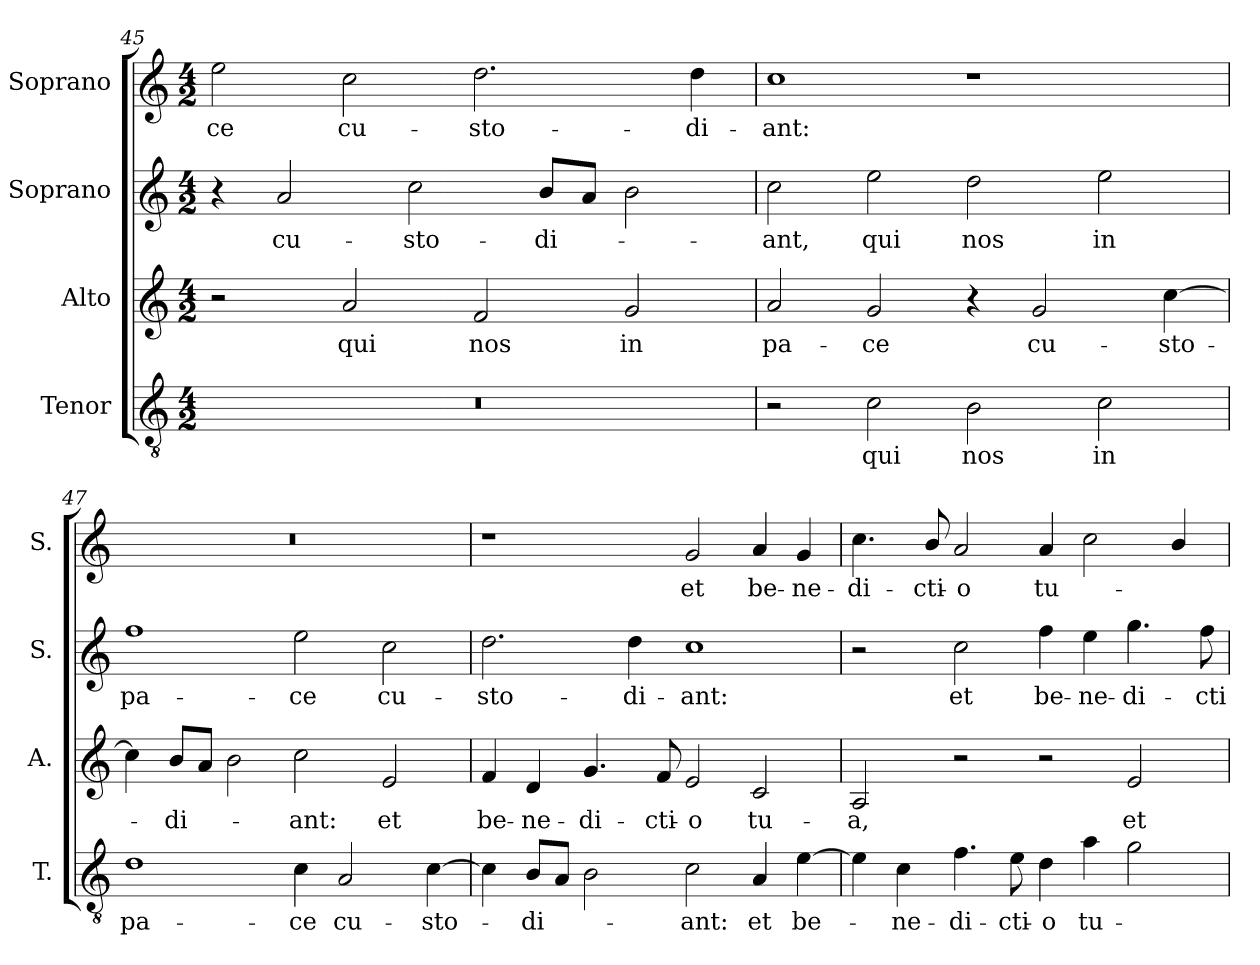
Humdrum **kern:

**kern	**text	**kern	**text	**kern	**text	**kern	**text
*part4	*part4	*part3	*part3	*part2	*part2	*part1	*part1
*staff4	*staff4	*staff3	*staff3	*staff2	*staff2	*staff1	*staff1
*I"Tenor	*	*I"Alto	*	*I"Soprano	*	*I"Soprano	*
*I'T.	*	*I'A.	*	*I'S.	*	*I'S.	*
!!LO:LB:g=z
*clefGv2	*	*clefG2	*	*clefG2	*	*clefG2	*
*ITrd7c12	*	*	*	*	*	*	*
*k[]	*	*k[]	*	*k[]	*	*k[]	*
*C:	*	*C:	*	*C:	*	*C:	*
*M4/2	*	*M4/2	*	*M4/2	*	*M4/2	*
=45	=45	=45	=45	=45	=45	=45	=45
!LO:N:vis=1	!	!	!	!	!	!	!
!	!	!	!	!	!	!	!LO:LY:b:color=#000000
0r	.	2r	.	4r	.	2eei\	-ce
!	!	!	!	!	!LO:LY:b:color=#000000	!	!
.	.	.	.	2ai/	cu-	.	.
!	!	!	!LO:LY:b:color=#000000	!	!	!	!
!	!	!	!	!	!	!	!LO:LY:b:color=#000000
.	.	2ai/	qui	.	.	2cci\	cu-
!	!	!	!	!	!LO:LY:b:color=#000000	!	!
.	.	.	.	2cci\	-sto-	.	.
!	!	!	!LO:LY:b:color=#000000	!	!	!	!
!	!	!	!	!	!	!	!LO:LY:b:color=#000000
.	.	2fi/	nos	.	.	2.ddi\	-sto-
!	!	!	!	!	!LO:LY:b:color=#000000	!	!
.	.	.	.	8bi/L	-di-	.	.
.	.	.	.	8ai/J	.	.	.
!	!	!	!LO:LY:b:color=#000000	!	!	!	!
.	.	2gi/	in	2bi\	.	.	.
!	!	!	!	!	!	!	!LO:LY:b:color=#000000
.	.	.	.	.	.	4ddi\	-di-
=46	=46	=46	=46	=46	=46	=46	=46
!	!	!	!LO:LY:b:color=#000000	!	!	!	!
!	!	!	!	!	!LO:LY:b:color=#000000	!	!
!	!	!	!	!	!	!	!LO:LY:b:color=#000000
2r	.	2ai/	pa-	2cci\	-ant,	1cci	-ant:
!	!LO:LY:b:color=#000000	!	!	!	!	!	!
!	!	!	!LO:LY:b:color=#000000	!	!	!	!
!	!	!	!	!	!LO:LY:b:color=#000000	!	!
2Ci\	qui	2gi/	-ce	2eei\	qui	.	.
!	!LO:LY:b:color=#000000	!	!	!	!	!	!
!	!	!	!	!	!LO:LY:b:color=#000000	!	!
2BBi\	nos	4r	.	2ddi\	nos	1r	.
!	!	!	!LO:LY:b:color=#000000	!	!	!	!
.	.	2gi/	cu-	.	.	.	.
!	!LO:LY:b:color=#000000	!	!	!	!	!	!
!	!	!	!	!	!LO:LY:b:color=#000000	!	!
2Ci\	in	.	.	2eei\	in	.	.
!	!	!	!LO:LY:b:color=#000000	!	!	!	!
.	.	[4cci\	-sto-	.	.	.	.
=47	=47	=47	=47	=47	=47	=47	=47
!	!LO:LY:b:color=#000000	!	!	!	!	!	!
!	!	!	!	!	!LO:LY:b:color=#000000	!LO:N:vis=1	!
1Di	pa-	4cci\]	.	1ffi	pa-	0r	.
!	!	!	!LO:LY:b:color=#000000	!	!	!	!
.	.	8bi/L	-di-	.	.	.	.
.	.	8ai/J	.	.	.	.	.
.	.	2bi\	.	.	.	.	.
!	!LO:LY:b:color=#000000	!	!	!	!	!	!
!	!	!	!LO:LY:b:color=#000000	!	!	!	!
!	!	!	!	!	!LO:LY:b:color=#000000	!	!
4Ci\	-ce	2cci\	-ant:	2eei\	-ce	.	.
!	!LO:LY:b:color=#000000	!	!	!	!	!	!
2AAi/	cu-	.	.	.	.	.	.
!	!	!	!LO:LY:b:color=#000000	!	!	!	!
!	!	!	!	!	!LO:LY:b:color=#000000	!	!
.	.	2ei/	et	2cci\	cu-	.	.
!	!LO:LY:b:color=#000000	!	!	!	!	!	!
[4Ci\	-sto-	.	.	.	.	.	.
=48	=48	=48	=48	=48	=48	=48	=48
!	!	!	!LO:LY:b:color=#000000	!	!	!	!
!	!	!	!	!	!LO:LY:b:color=#000000	!	!
4Ci\]	.	4fi/	be-	2.ddi\	-sto-	1r	.
!	!LO:LY:b:color=#000000	!	!	!	!	!	!
!	!	!	!LO:LY:b:color=#000000	!	!	!	!
8BBi/L	-di-	4di/	-ne-	.	.	.	.
8AAi/J	.	.	.	.	.	.	.
!	!	!	!LO:LY:b:color=#000000	!	!	!	!
2BBi\	.	4.gi/	-di-	.	.	.	.
!	!	!	!	!	!LO:LY:b:color=#000000	!	!
.	.	.	.	4ddi\	-di-	.	.
!	!	!	!LO:LY:b:color=#000000	!	!	!	!
.	.	8fi/	-cti-	.	.	.	.
!	!LO:LY:b:color=#000000	!	!	!	!	!	!
!	!	!	!LO:LY:b:color=#000000	!	!	!	!
!	!	!	!	!	!LO:LY:b:color=#000000	!	!
!	!	!	!	!	!	!	!LO:LY:b:color=#000000
2Ci\	-ant:	2ei/	-o	1cci	-ant:	2gi/	et
!	!LO:LY:b:color=#000000	!	!	!	!	!	!
!	!	!	!LO:LY:b:color=#000000	!	!	!	!
!	!	!	!	!	!	!	!LO:LY:b:color=#000000
4AAi/	et	2ci/	tu-	.	.	4ai/	be-
!	!LO:LY:b:color=#000000	!	!	!	!	!	!
!	!	!	!	!	!	!	!LO:LY:b:color=#000000
[4Ei\	be-	.	.	.	.	4gi/	-ne-
!!LO:LB:g=z
=49	=49	=49	=49	=49	=49	=49	=49
!	!	!	!LO:LY:b:color=#000000	!	!	!	!
!	!	!	!	!	!	!	!LO:LY:b:color=#000000
4Ei\]	.	2Ai/	-a,	2r	.	4.cci\	-di-
!	!LO:LY:b:color=#000000	!	!	!	!	!	!
4Ci\	-ne-	.	.	.	.	.	.
!	!	!	!	!	!	!	!LO:LY:b:color=#000000
.	.	.	.	.	.	8bi/	-cti-
!	!LO:LY:b:color=#000000	!	!	!	!	!	!
!	!	!	!	!	!LO:LY:b:color=#000000	!	!
!	!	!	!	!	!	!	!LO:LY:b:color=#000000
4.Fi\	-di-	2r	.	2cci\	et	2ai/	-o
!	!LO:LY:b:color=#000000	!	!	!	!	!	!
8Ei\	-cti-	.	.	.	.	.	.
!	!LO:LY:b:color=#000000	!	!	!	!	!	!
!	!	!	!	!	!LO:LY:b:color=#000000	!	!
!	!	!	!	!	!	!	!LO:LY:b:color=#000000
4Di\	-o	2r	.	4ffi\	be-	4ai/	tu-
!	!LO:LY:b:color=#000000	!	!	!	!	!	!
!	!	!	!	!	!LO:LY:b:color=#000000	!	!
4Ai\	tu-	.	.	4eei\	-ne-	2cci\	.
!	!	!	!LO:LY:b:color=#000000	!	!	!	!
!	!	!	!	!	!LO:LY:b:color=#000000	!	!
2Gi\	.	2ei/	et	4.ggi\	-di-	.	.
.	.	.	.	.	.	4bi/	.
!	!	!	!	!	!LO:LY:b:color=#000000	!	!
.	.	.	.	8ffi\	-cti-	.	.
=	=	=	=	=	=	=	=
*-	*-	*-	*-	*-	*-	*-	*-
